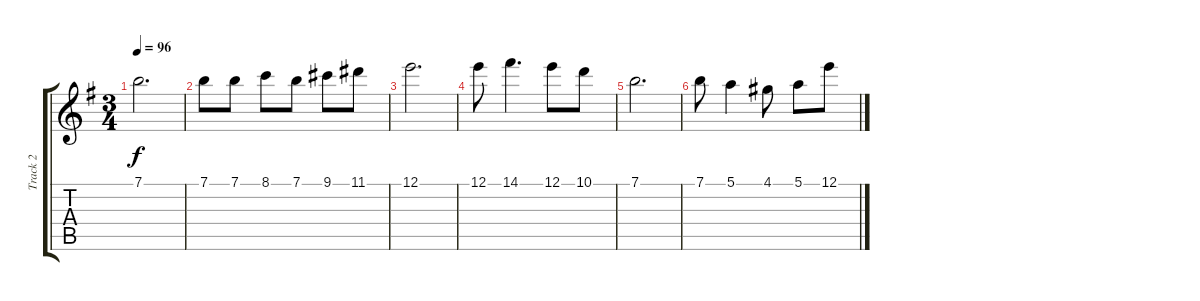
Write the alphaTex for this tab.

\track ("Track 2" "Track 2") {instrument acousticguitarnylon}
\staff {score tabs}
\tuning (E4 B3 G3 D3 A2 E2) {hide}
\ts (3 4)
\tempo 96
\clef g2
\ks eminor
7.1.2{d dy f} |
7.1.8 7.1.8 8.1.8 7.1.8 9.1.8 11.1.8 |
12.1.2{d} |
12.1.8 14.1.4{d} 12.1.8 10.1.8 |
7.1.2{d} |
7.1.8 5.1.4 4.1.8 5.1.8 12.1.8
